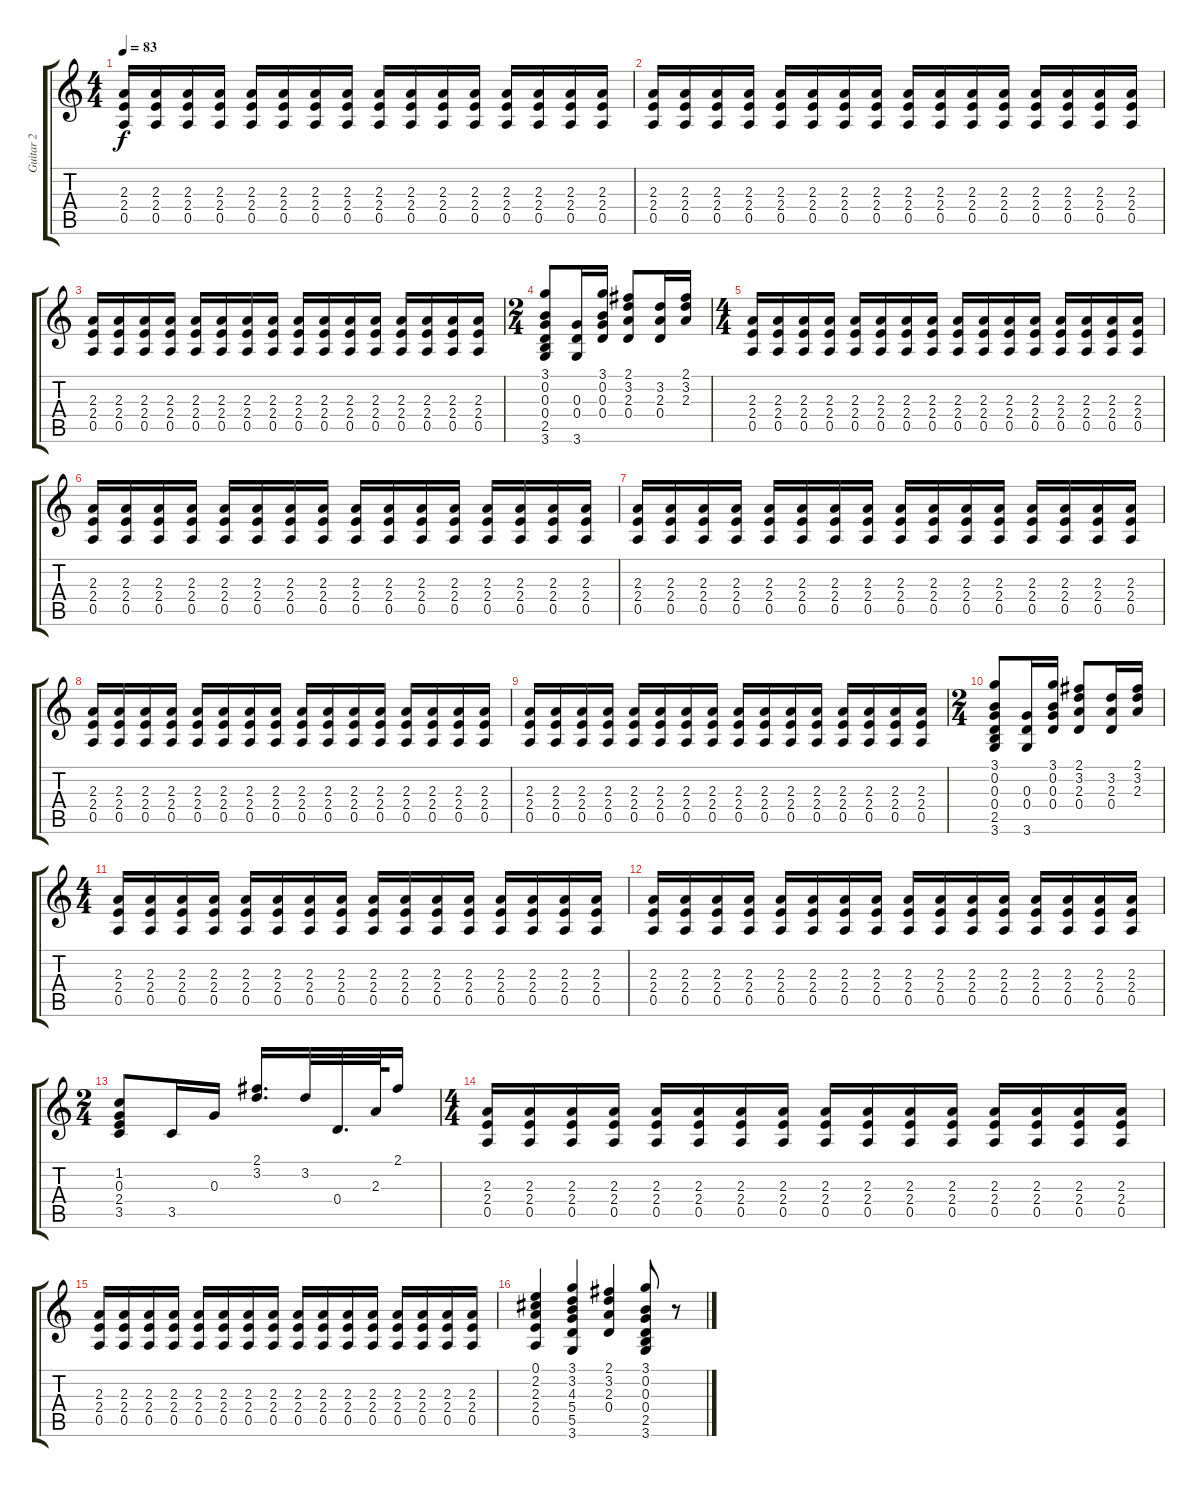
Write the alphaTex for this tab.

\track ("Guitar 2" "Guitar 2") {instrument acousticguitarsteel}
\staff {score tabs}
\tuning (E4 B3 G3 D3 A2 E2) {hide}
\ts (4 4)
\tempo 83
\clef g2
\ks c
(2.3 2.4 0.5).16{dy f} (2.3 2.4 0.5).16 (2.3 2.4 0.5).16 (2.3 2.4 0.5).16 (2.3 2.4 0.5).16 (2.3 2.4 0.5).16 (2.3 2.4 0.5).16 (2.3 2.4 0.5).16 (2.3 2.4 0.5).16 (2.3 2.4 0.5).16 (2.3 2.4 0.5).16 (2.3 2.4 0.5).16 (2.3 2.4 0.5).16 (2.3 2.4 0.5).16 (2.3 2.4 0.5).16 (2.3 2.4 0.5).16 |
(2.3 2.4 0.5).16 (2.3 2.4 0.5).16 (2.3 2.4 0.5).16 (2.3 2.4 0.5).16 (2.3 2.4 0.5).16 (2.3 2.4 0.5).16 (2.3 2.4 0.5).16 (2.3 2.4 0.5).16 (2.3 2.4 0.5).16 (2.3 2.4 0.5).16 (2.3 2.4 0.5).16 (2.3 2.4 0.5).16 (2.3 2.4 0.5).16 (2.3 2.4 0.5).16 (2.3 2.4 0.5).16 (2.3 2.4 0.5).16 |
(2.3 2.4 0.5).16 (2.3 2.4 0.5).16 (2.3 2.4 0.5).16 (2.3 2.4 0.5).16 (2.3 2.4 0.5).16 (2.3 2.4 0.5).16 (2.3 2.4 0.5).16 (2.3 2.4 0.5).16 (2.3 2.4 0.5).16 (2.3 2.4 0.5).16 (2.3 2.4 0.5).16 (2.3 2.4 0.5).16 (2.3 2.4 0.5).16 (2.3 2.4 0.5).16 (2.3 2.4 0.5).16 (2.3 2.4 0.5).16 |
\ts (2 4)
(3.1 0.2 0.3 0.4 2.5 3.6).8 (0.3 0.4 3.6).16 (3.1 0.2 0.3 0.4).16 (2.1 3.2 2.3 0.4).8 (3.2 2.3 0.4).16 (2.1 3.2 2.3).16 |
\ts (4 4)
(2.3 2.4 0.5).16 (2.3 2.4 0.5).16 (2.3 2.4 0.5).16 (2.3 2.4 0.5).16 (2.3 2.4 0.5).16 (2.3 2.4 0.5).16 (2.3 2.4 0.5).16 (2.3 2.4 0.5).16 (2.3 2.4 0.5).16 (2.3 2.4 0.5).16 (2.3 2.4 0.5).16 (2.3 2.4 0.5).16 (2.3 2.4 0.5).16 (2.3 2.4 0.5).16 (2.3 2.4 0.5).16 (2.3 2.4 0.5).16 |
(2.3 2.4 0.5).16 (2.3 2.4 0.5).16 (2.3 2.4 0.5).16 (2.3 2.4 0.5).16 (2.3 2.4 0.5).16 (2.3 2.4 0.5).16 (2.3 2.4 0.5).16 (2.3 2.4 0.5).16 (2.3 2.4 0.5).16 (2.3 2.4 0.5).16 (2.3 2.4 0.5).16 (2.3 2.4 0.5).16 (2.3 2.4 0.5).16 (2.3 2.4 0.5).16 (2.3 2.4 0.5).16 (2.3 2.4 0.5).16 |
(2.3 2.4 0.5).16 (2.3 2.4 0.5).16 (2.3 2.4 0.5).16 (2.3 2.4 0.5).16 (2.3 2.4 0.5).16 (2.3 2.4 0.5).16 (2.3 2.4 0.5).16 (2.3 2.4 0.5).16 (2.3 2.4 0.5).16 (2.3 2.4 0.5).16 (2.3 2.4 0.5).16 (2.3 2.4 0.5).16 (2.3 2.4 0.5).16 (2.3 2.4 0.5).16 (2.3 2.4 0.5).16 (2.3 2.4 0.5).16 |
(2.3 2.4 0.5).16 (2.3 2.4 0.5).16 (2.3 2.4 0.5).16 (2.3 2.4 0.5).16 (2.3 2.4 0.5).16 (2.3 2.4 0.5).16 (2.3 2.4 0.5).16 (2.3 2.4 0.5).16 (2.3 2.4 0.5).16 (2.3 2.4 0.5).16 (2.3 2.4 0.5).16 (2.3 2.4 0.5).16 (2.3 2.4 0.5).16 (2.3 2.4 0.5).16 (2.3 2.4 0.5).16 (2.3 2.4 0.5).16 |
(2.3 2.4 0.5).16 (2.3 2.4 0.5).16 (2.3 2.4 0.5).16 (2.3 2.4 0.5).16 (2.3 2.4 0.5).16 (2.3 2.4 0.5).16 (2.3 2.4 0.5).16 (2.3 2.4 0.5).16 (2.3 2.4 0.5).16 (2.3 2.4 0.5).16 (2.3 2.4 0.5).16 (2.3 2.4 0.5).16 (2.3 2.4 0.5).16 (2.3 2.4 0.5).16 (2.3 2.4 0.5).16 (2.3 2.4 0.5).16 |
\ts (2 4)
(3.1 0.2 0.3 0.4 2.5 3.6).8 (0.3 0.4 3.6).16 (3.1 0.2 0.3 0.4).16 (2.1 3.2 2.3 0.4).8 (3.2 2.3 0.4).16 (2.1 3.2 2.3).16 |
\ts (4 4)
(2.3 2.4 0.5).16 (2.3 2.4 0.5).16 (2.3 2.4 0.5).16 (2.3 2.4 0.5).16 (2.3 2.4 0.5).16 (2.3 2.4 0.5).16 (2.3 2.4 0.5).16 (2.3 2.4 0.5).16 (2.3 2.4 0.5).16 (2.3 2.4 0.5).16 (2.3 2.4 0.5).16 (2.3 2.4 0.5).16 (2.3 2.4 0.5).16 (2.3 2.4 0.5).16 (2.3 2.4 0.5).16 (2.3 2.4 0.5).16 |
(2.3 2.4 0.5).16 (2.3 2.4 0.5).16 (2.3 2.4 0.5).16 (2.3 2.4 0.5).16 (2.3 2.4 0.5).16 (2.3 2.4 0.5).16 (2.3 2.4 0.5).16 (2.3 2.4 0.5).16 (2.3 2.4 0.5).16 (2.3 2.4 0.5).16 (2.3 2.4 0.5).16 (2.3 2.4 0.5).16 (2.3 2.4 0.5).16 (2.3 2.4 0.5).16 (2.3 2.4 0.5).16 (2.3 2.4 0.5).16 |
\ts (2 4)
(1.2 0.3 2.4 3.5).8 3.5.16 0.3.16 (2.1 3.2).16{d} 3.2.32 0.4.32{d} 2.3.64 2.1.16 |
\ts (4 4)
(2.3 2.4 0.5).16 (2.3 2.4 0.5).16 (2.3 2.4 0.5).16 (2.3 2.4 0.5).16 (2.3 2.4 0.5).16 (2.3 2.4 0.5).16 (2.3 2.4 0.5).16 (2.3 2.4 0.5).16 (2.3 2.4 0.5).16 (2.3 2.4 0.5).16 (2.3 2.4 0.5).16 (2.3 2.4 0.5).16 (2.3 2.4 0.5).16 (2.3 2.4 0.5).16 (2.3 2.4 0.5).16 (2.3 2.4 0.5).16 |
(2.3 2.4 0.5).16 (2.3 2.4 0.5).16 (2.3 2.4 0.5).16 (2.3 2.4 0.5).16 (2.3 2.4 0.5).16 (2.3 2.4 0.5).16 (2.3 2.4 0.5).16 (2.3 2.4 0.5).16 (2.3 2.4 0.5).16 (2.3 2.4 0.5).16 (2.3 2.4 0.5).16 (2.3 2.4 0.5).16 (2.3 2.4 0.5).16 (2.3 2.4 0.5).16 (2.3 2.4 0.5).16 (2.3 2.4 0.5).16 |
(0.1 2.2 2.3 2.4 0.5).4 (3.1 3.2 4.3 5.4 5.5 3.6).4 (2.1 3.2 2.3 0.4).4 (3.1 0.2 0.3 0.4 2.5 3.6).8 r.8
